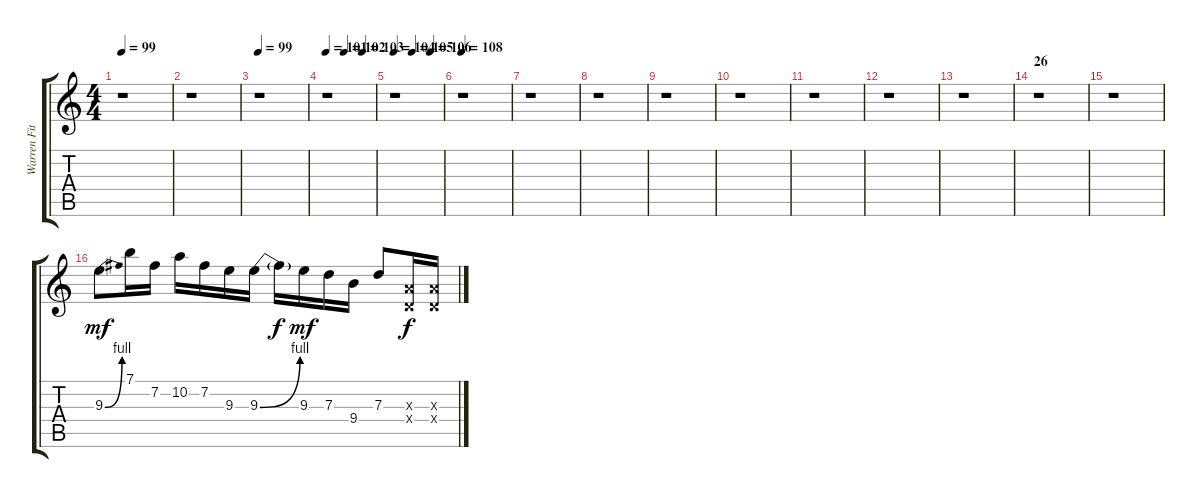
\track ("Warren Fitzgerald" "Warren Fit") {instrument distortionguitar}
\staff {score tabs}
\tuning (E4 B3 G3 D3 A2 E2) {hide}
\ts (4 4)
\tempo 99
\clef g2
\ks c
r.1{dy mf} |
r.1 |
\tempo 99
r.1 |
\tempo 101
\tempo (102 0.375)
\tempo (103 0.75)
r.1 |
\tempo 104
\tempo (105 0.375)
\tempo (106 0.75)
r.1 |
\tempo 108
r.1 |
r.1 |
r.1 |
r.1 |
r.1 |
r.1 |
r.1 |
r.1 |
\section ("" "26")
r.1 |
r.1 |
9.3{be (bend 0 0 60 4)}.8 7.1.16 7.2.16 10.2.16 7.2.16 9.3.16 9.3{be (bend 0 0 60 4)}.16 9.3{t}.16{dy f} 9.3.16{dy mf} 7.3.16 9.4.16 7.3.8 (2.3{x} 0.4{x}).16{dy f} (2.3{x} 0.4{x}).16
